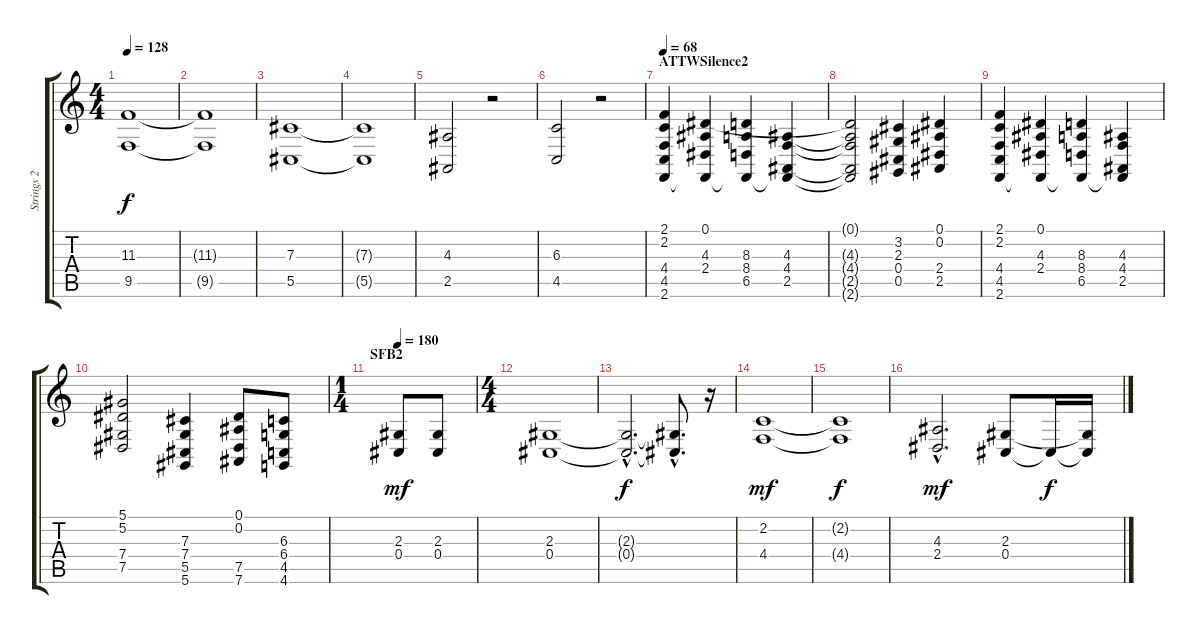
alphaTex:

\track ("Strings 2" "Strings 2") {instrument stringensemble2}
\staff {score tabs}
\tuning (Eb4 Bb3 Gb3 Db3 Ab2 Eb2) {hide}
\ts (4 4)
\tempo 128
\clef g2
\ks c
(11.3 9.5).1{dy f} |
(11.3{t} 9.5{t}).1 |
(7.3 5.5).1 |
(7.3{t} 5.5{t}).1 |
(4.3 2.5).2 r.2 |
(6.3 4.5).2 r.2 |
\section ("" "ATTWSilence2")
\tempo 68
(2.1 2.2 4.4 4.5 2.6).4{volume 13 instrument stringensemble2} (0.1 4.3 2.4 2.6{t}).4 (8.3 8.4 6.5 2.6{t}).4 (4.3 4.4 2.5 2.6{t}).4 |
(0.1{t} 4.3{t} 4.4{t} 2.5{t} 2.6{t}).2 (3.2 2.3 0.4 0.5).4 (0.1 0.2 2.4 2.5).4 |
(2.1 2.2 4.4 4.5 2.6).4 (0.1 4.3 2.4 2.6{t}).4 (8.3 8.4 6.5 2.6{t}).4 (4.3 4.4 2.5 2.6{t}).4 |
(5.1 5.2 7.4 7.5).2 (7.3 7.4 5.5 5.6).4 (0.1 0.2 7.5 7.6).8 (6.3 6.4 4.5 4.6).8 |
\ts (1 4)
\section ("" "SFB2")
\tempo 180
(2.3 0.4).8{dy mf volume 16 instrument stringensemble2} (2.3 0.4).8 |
\ts (4 4)
(2.3 0.4).1 |
(2.3{hac t} 0.4{hac t}).2{d dy f} (2.3{hac t} 0.4{hac t}).8{d} r.16 |
(2.2 4.4).1{dy mf} |
(2.2{t} 4.4{t}).1{dy f} |
(4.3{hac} 2.4{hac}).2{d dy mf} (2.3 0.4).8 0.4{t}.16{dy f} (2.3{t} 0.4{t}).16
